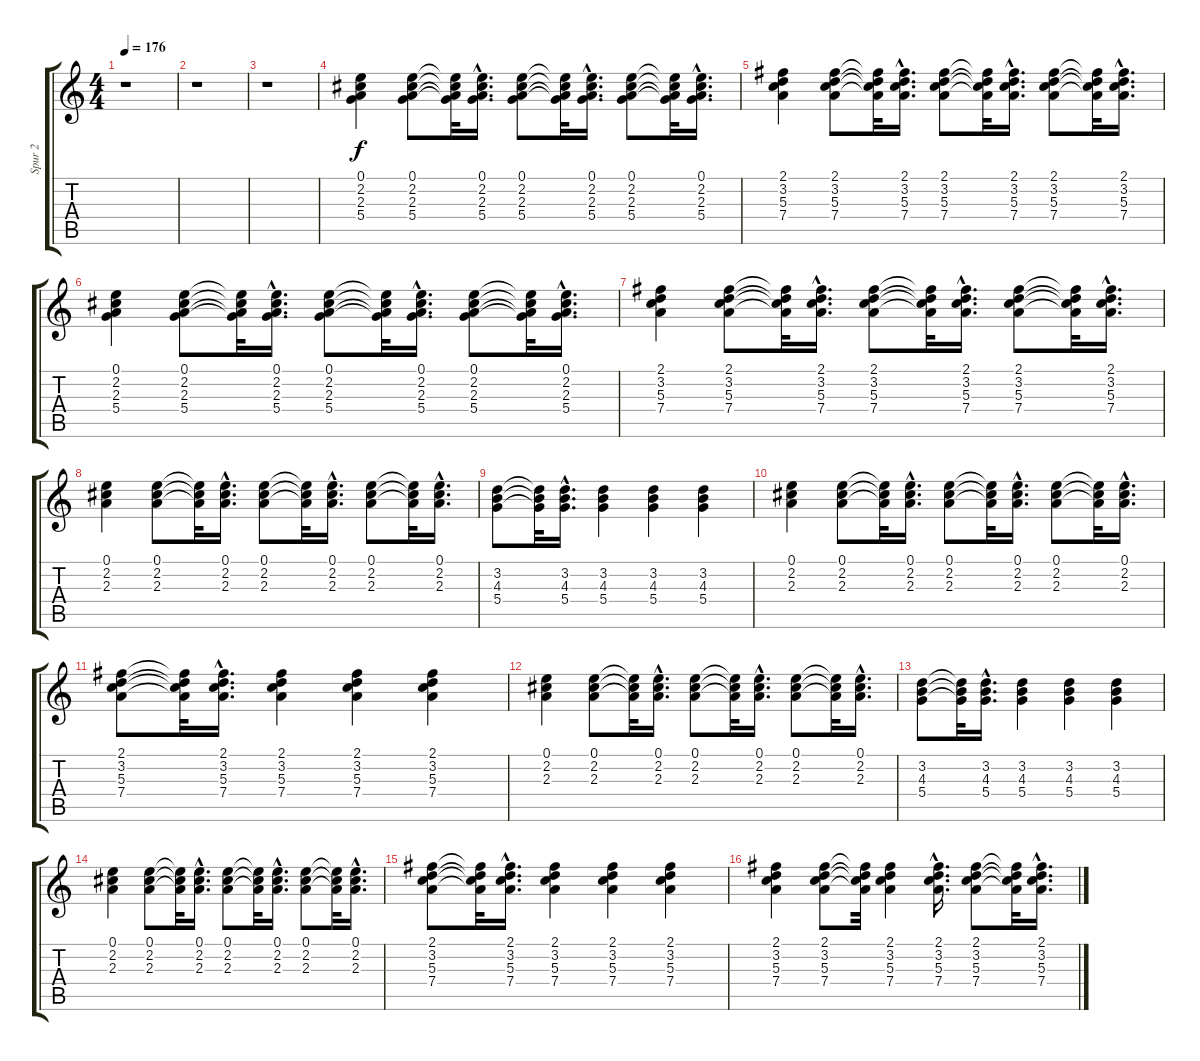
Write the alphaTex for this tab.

\track ("Spur 2" "Spur 2") {instrument acousticguitarsteel}
\staff {score tabs}
\tuning (E4 B3 G3 D3 A2 E2) {hide}
\ts (4 4)
\tempo 176
\clef g2
\ks c
r.1{dy f instrument acousticguitarsteel} |
r.1 |
r.1 |
(0.1 2.2 2.3 5.4).4 (0.1 2.2 2.3 5.4).8 (0.1{t} 2.2{t} 2.3{t} 5.4{t}).32 (0.1{hac} 2.2{hac} 2.3{hac} 5.4{hac}).16{d} (0.1 2.2 2.3 5.4).8 (0.1{t} 2.2{t} 2.3{t} 5.4{t}).32 (0.1{hac} 2.2{hac} 2.3{hac} 5.4{hac}).16{d} (0.1 2.2 2.3 5.4).8 (0.1{t} 2.2{t} 2.3{t} 5.4{t}).32 (0.1{hac} 2.2{hac} 2.3{hac} 5.4{hac}).16{d} |
(2.1 3.2 5.3 7.4).4 (2.1 3.2 5.3 7.4).8 (2.1{t} 3.2{t} 5.3{t} 7.4{t}).32 (2.1{hac} 3.2{hac} 5.3{hac} 7.4{hac}).16{d} (2.1 3.2 5.3 7.4).8 (2.1{t} 3.2{t} 5.3{t} 7.4{t}).32 (2.1{hac} 3.2{hac} 5.3{hac} 7.4{hac}).16{d} (2.1 3.2 5.3 7.4).8 (2.1{t} 3.2{t} 5.3{t} 7.4{t}).32 (2.1{hac} 3.2{hac} 5.3{hac} 7.4{hac}).16{d} |
(0.1 2.2 2.3 5.4).4 (0.1 2.2 2.3 5.4).8 (0.1{t} 2.2{t} 2.3{t} 5.4{t}).32 (0.1{hac} 2.2{hac} 2.3{hac} 5.4{hac}).16{d} (0.1 2.2 2.3 5.4).8 (0.1{t} 2.2{t} 2.3{t} 5.4{t}).32 (0.1{hac} 2.2{hac} 2.3{hac} 5.4{hac}).16{d} (0.1 2.2 2.3 5.4).8 (0.1{t} 2.2{t} 2.3{t} 5.4{t}).32 (0.1{hac} 2.2{hac} 2.3{hac} 5.4{hac}).16{d} |
(2.1 3.2 5.3 7.4).4 (2.1 3.2 5.3 7.4).8 (2.1{t} 3.2{t} 5.3{t} 7.4{t}).32 (2.1{hac} 3.2{hac} 5.3{hac} 7.4{hac}).16{d} (2.1 3.2 5.3 7.4).8 (2.1{t} 3.2{t} 5.3{t} 7.4{t}).32 (2.1{hac} 3.2{hac} 5.3{hac} 7.4{hac}).16{d} (2.1 3.2 5.3 7.4).8 (2.1{t} 3.2{t} 5.3{t} 7.4{t}).32 (2.1{hac} 3.2{hac} 5.3{hac} 7.4{hac}).16{d} |
(0.1 2.2 2.3).4 (0.1 2.2 2.3).8 (0.1{t} 2.2{t} 2.3{t}).32 (0.1{hac} 2.2{hac} 2.3{hac}).16{d} (0.1 2.2 2.3).8 (0.1{t} 2.2{t} 2.3{t}).32 (0.1{hac} 2.2{hac} 2.3{hac}).16{d} (0.1 2.2 2.3).8 (0.1{t} 2.2{t} 2.3{t}).32 (0.1{hac} 2.2{hac} 2.3{hac}).16{d} |
(3.2 4.3 5.4).8 (3.2{t} 4.3{t} 5.4{t}).32 (3.2{hac} 4.3{hac} 5.4{hac}).16{d} (3.2 4.3 5.4).4 (3.2 4.3 5.4).4 (3.2 4.3 5.4).4 |
(0.1 2.2 2.3).4 (0.1 2.2 2.3).8 (0.1{t} 2.2{t} 2.3{t}).32 (0.1{hac} 2.2{hac} 2.3{hac}).16{d} (0.1 2.2 2.3).8 (0.1{t} 2.2{t} 2.3{t}).32 (0.1{hac} 2.2{hac} 2.3{hac}).16{d} (0.1 2.2 2.3).8 (0.1{t} 2.2{t} 2.3{t}).32 (0.1{hac} 2.2{hac} 2.3{hac}).16{d} |
(2.1 3.2 5.3 7.4).8 (2.1{t} 3.2{t} 5.3{t} 7.4{t}).32 (2.1{hac} 3.2{hac} 5.3{hac} 7.4{hac}).16{d} (2.1 3.2 5.3 7.4).4 (2.1 3.2 5.3 7.4).4 (2.1 3.2 5.3 7.4).4 |
(0.1 2.2 2.3).4 (0.1 2.2 2.3).8 (0.1{t} 2.2{t} 2.3{t}).32 (0.1{hac} 2.2{hac} 2.3{hac}).16{d} (0.1 2.2 2.3).8 (0.1{t} 2.2{t} 2.3{t}).32 (0.1{hac} 2.2{hac} 2.3{hac}).16{d} (0.1 2.2 2.3).8 (0.1{t} 2.2{t} 2.3{t}).32 (0.1{hac} 2.2{hac} 2.3{hac}).16{d} |
(3.2 4.3 5.4).8 (3.2{t} 4.3{t} 5.4{t}).32 (3.2{hac} 4.3{hac} 5.4{hac}).16{d} (3.2 4.3 5.4).4 (3.2 4.3 5.4).4 (3.2 4.3 5.4).4 |
(0.1 2.2 2.3).4 (0.1 2.2 2.3).8 (0.1{t} 2.2{t} 2.3{t}).32 (0.1{hac} 2.2{hac} 2.3{hac}).16{d} (0.1 2.2 2.3).8 (0.1{t} 2.2{t} 2.3{t}).32 (0.1{hac} 2.2{hac} 2.3{hac}).16{d} (0.1 2.2 2.3).8 (0.1{t} 2.2{t} 2.3{t}).32 (0.1{hac} 2.2{hac} 2.3{hac}).16{d} |
(2.1 3.2 5.3 7.4).8 (2.1{t} 3.2{t} 5.3{t} 7.4{t}).32 (2.1{hac} 3.2{hac} 5.3{hac} 7.4{hac}).16{d} (2.1 3.2 5.3 7.4).4 (2.1 3.2 5.3 7.4).4 (2.1 3.2 5.3 7.4).4 |
(2.1 3.2 5.3 7.4).4 (2.1 3.2 5.3 7.4).8 (2.1{t} 3.2{t} 5.3{t} 7.4{t}).32 (2.1 3.2 5.3 7.4).4 (2.1{hac} 3.2{hac} 5.3{hac} 7.4{hac}).16{d} (2.1 3.2 5.3 7.4).8 (2.1{t} 3.2{t} 5.3{t} 7.4{t}).32 (2.1{hac} 3.2{hac} 5.3{hac} 7.4{hac}).16{d}
